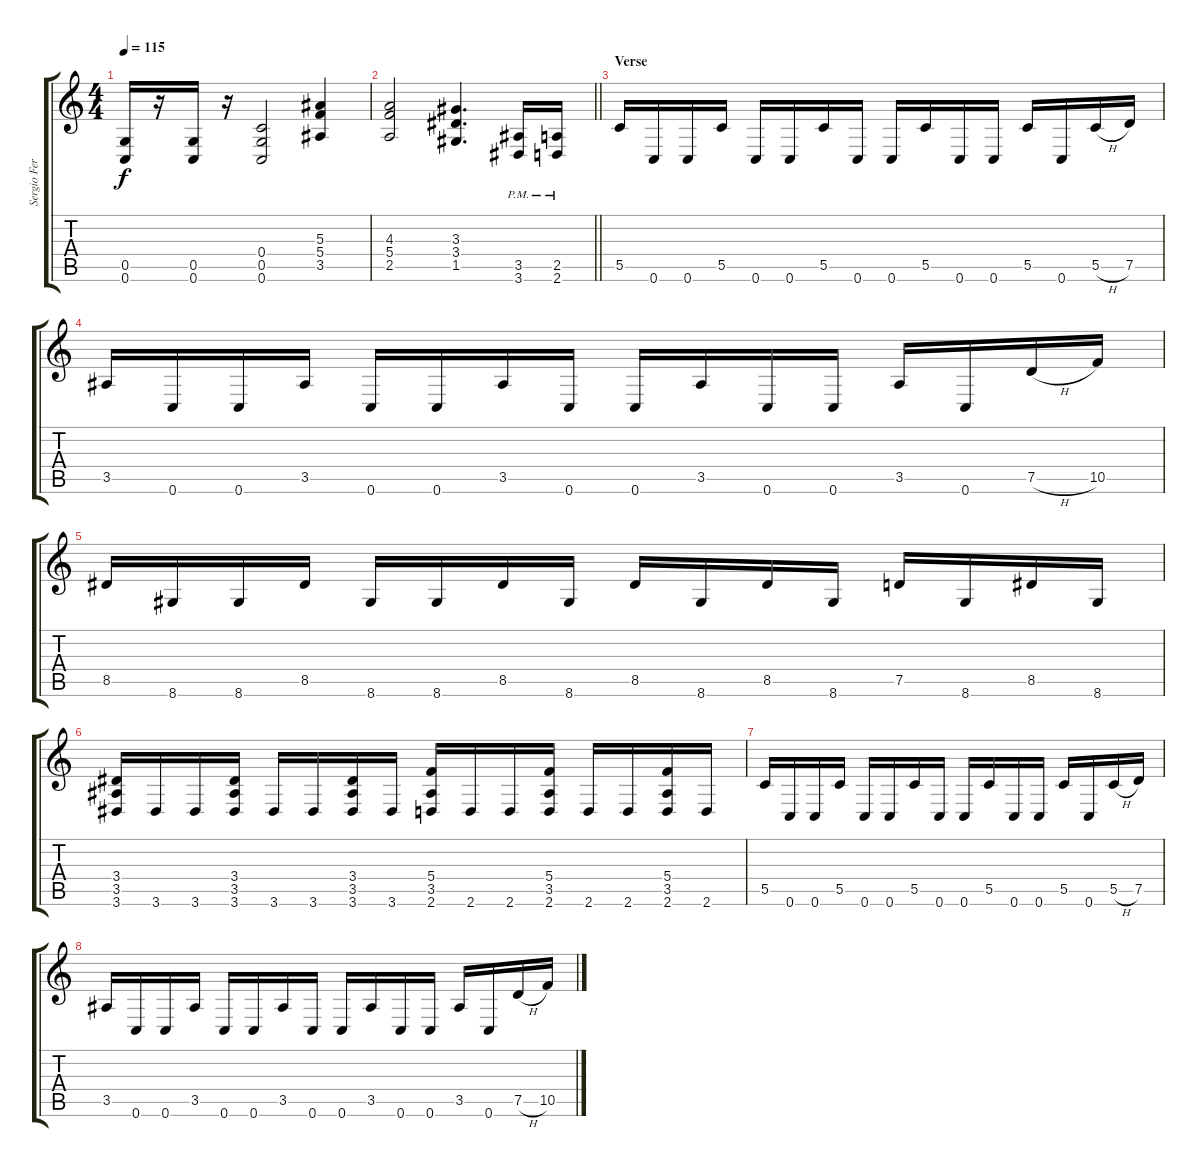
\track ("Sergio Fernández Ribnikov" "Sergio Fer") {instrument distortionguitar}
\staff {score tabs}
\tuning (D4 A3 F3 C3 G2 C2) {hide}
\ts (4 4)
\tempo 115
\clef g2
\ks c
(0.5 0.6).16{dy f} r.16 (0.5 0.6).16 r.16 (0.4 0.5 0.6).2 (5.3 5.4 3.5).4 |
\barLineRight lightlight
(4.3 5.4 2.5).2 (3.3 3.4 1.5).4{d} (3.5{pm} 3.6{pm}).16 (2.5{pm} 2.6{pm}).16 |
\section ("" "Verse")
5.5.16 0.6.16 0.6.16 5.5.16 0.6.16 0.6.16 5.5.16 0.6.16 0.6.16 5.5.16 0.6.16 0.6.16 5.5.16 0.6.16 5.5{h}.16 7.5.16 |
3.5.16 0.6.16 0.6.16 3.5.16 0.6.16 0.6.16 3.5.16 0.6.16 0.6.16 3.5.16 0.6.16 0.6.16 3.5.16 0.6.16 7.5{h}.16 10.5.16 |
8.5.16 8.6.16 8.6.16 8.5.16 8.6.16 8.6.16 8.5.16 8.6.16 8.5.16 8.6.16 8.5.16 8.6.16 7.5.16 8.6.16 8.5.16 8.6.16 |
(3.4 3.5 3.6).16 3.6.16 3.6.16 (3.4 3.5 3.6).16 3.6.16 3.6.16 (3.4 3.5 3.6).16 3.6.16 (5.4 3.5 2.6).16 2.6.16 2.6.16 (5.4 3.5 2.6).16 2.6.16 2.6.16 (5.4 3.5 2.6).16 2.6.16 |
5.5.16 0.6.16 0.6.16 5.5.16 0.6.16 0.6.16 5.5.16 0.6.16 0.6.16 5.5.16 0.6.16 0.6.16 5.5.16 0.6.16 5.5{h}.16 7.5.16 |
3.5.16 0.6.16 0.6.16 3.5.16 0.6.16 0.6.16 3.5.16 0.6.16 0.6.16 3.5.16 0.6.16 0.6.16 3.5.16 0.6.16 7.5{h}.16 10.5.16
